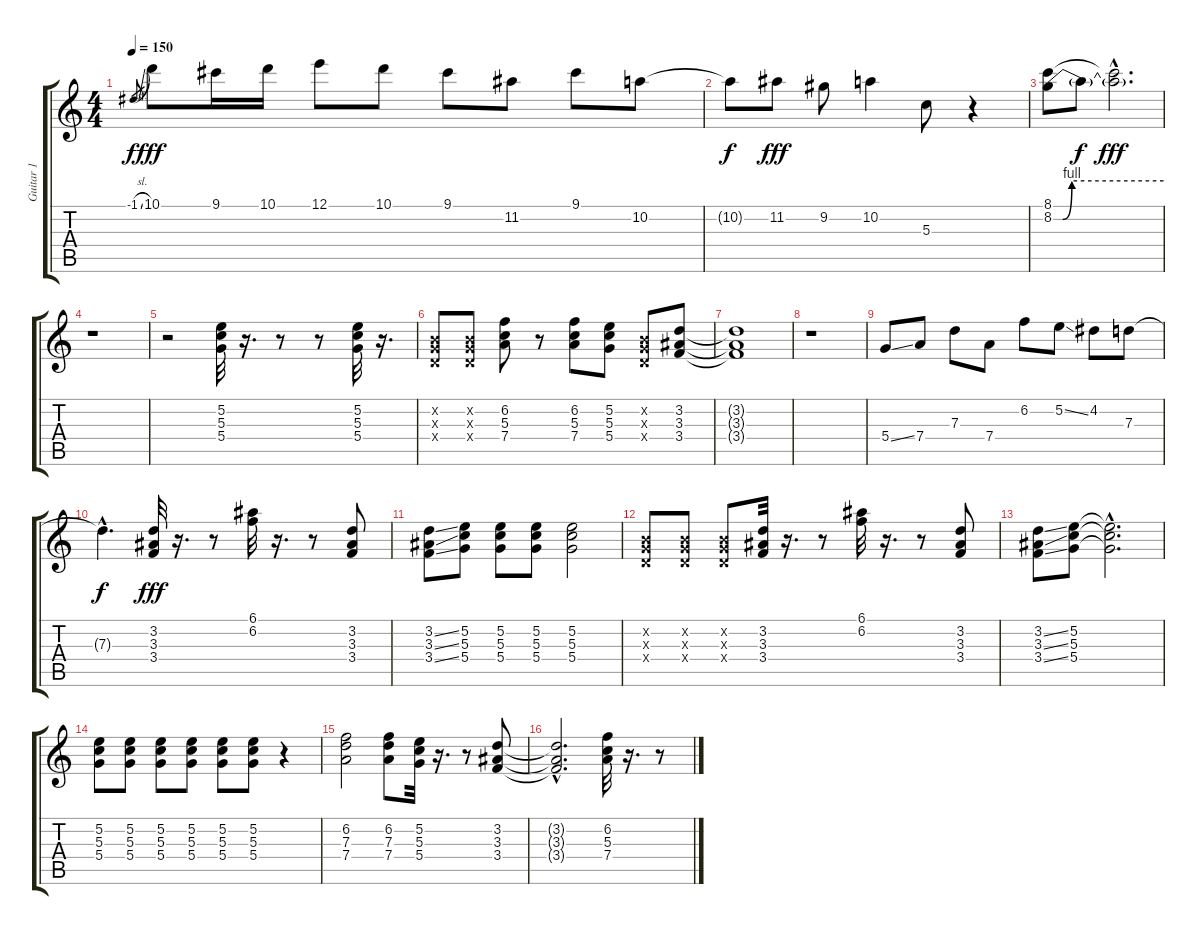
\track ("Guitar 1" "Guitar 1") {instrument electricguitarclean}
\staff {score tabs}
\tuning (E4 B3 G3 D3 A2 E2) {hide}
\ts (4 4)
\tempo 150
\clef g2
\ks c
-1.1{sl}.8{gr dy f} 10.1.8{dy fff} 9.1.16 10.1.16 12.1.8 10.1.8 9.1.8 11.2.8 9.1.8 10.2.8 |
10.2{t}.8{dy f} 11.2.8{dy fff} 9.2.8 10.2.4 5.3{t}.8 r.4 |
(8.1 8.2{be (custom 0 0 5 0 10 4 60 4)}).8 8.2{t}.8{dy f} (8.1{hac t} 8.2{hac t}).2{d dy fff} |
r.1 |
r.2 (5.2 5.3 5.4).32 r.16{d} r.8 r.8 (5.2 5.3 5.4).32 r.16{d} |
(0.2{x} 0.3{x} 0.4{x}).8 (0.2{x} 0.3{x} 0.4{x}).8 (6.2 5.3 7.4).8 r.8 (6.2 5.3 7.4).8 (5.2 5.3 5.4).8 (0.2{x} 0.3{x} 0.4{x}).8 (3.2 3.3 3.4).8 |
(3.2{t} 3.3{t} 3.4{t}).1 |
r.1 |
5.4{ss}.8 7.4.8 7.3.8 7.4.8 6.2.8 5.2{ss}.8 4.2.8 7.3.8 |
7.3{hac t}.4{d dy f} (3.2 3.3 3.4).32{dy fff} r.16{d} r.8 (6.1 6.2).32 r.16{d} r.8 (3.2 3.3 3.4).8 |
(3.2{ss} 3.3{ss} 3.4{ss}).8 (5.2 5.3 5.4).8 (5.2 5.3 5.4).8 (5.2 5.3 5.4).8 (5.2 5.3 5.4).2 |
(0.2{x} 0.3{x} 0.4{x}).8 (0.2{x} 0.3{x} 0.4{x}).8 (0.2{x} 0.3{x} 0.4{x}).8 (3.2 3.3 3.4).32 r.16{d} r.8 (6.1 6.2).32 r.16{d} r.8 (3.2 3.3 3.4).8 |
(3.2{ss} 3.3{ss} 3.4{ss}).8 (5.2 5.3 5.4).8 (5.2{hac t} 5.3{hac t} 5.4{hac t}).2{d} |
(5.2 5.3 5.4).8 (5.2 5.3 5.4).8 (5.2 5.3 5.4).8 (5.2 5.3 5.4).8 (5.2 5.3 5.4).8 (5.2 5.3 5.4).8 r.4 |
(6.2 7.3 7.4).2 (6.2 7.3 7.4).8 (5.2 5.3 5.4).32 r.16{d} r.8 (3.2 3.3 3.4).8 |
(3.2{hac t} 3.3{hac t} 3.4{hac t}).2{d} (6.2 5.3 7.4).32 r.16{d} r.8
